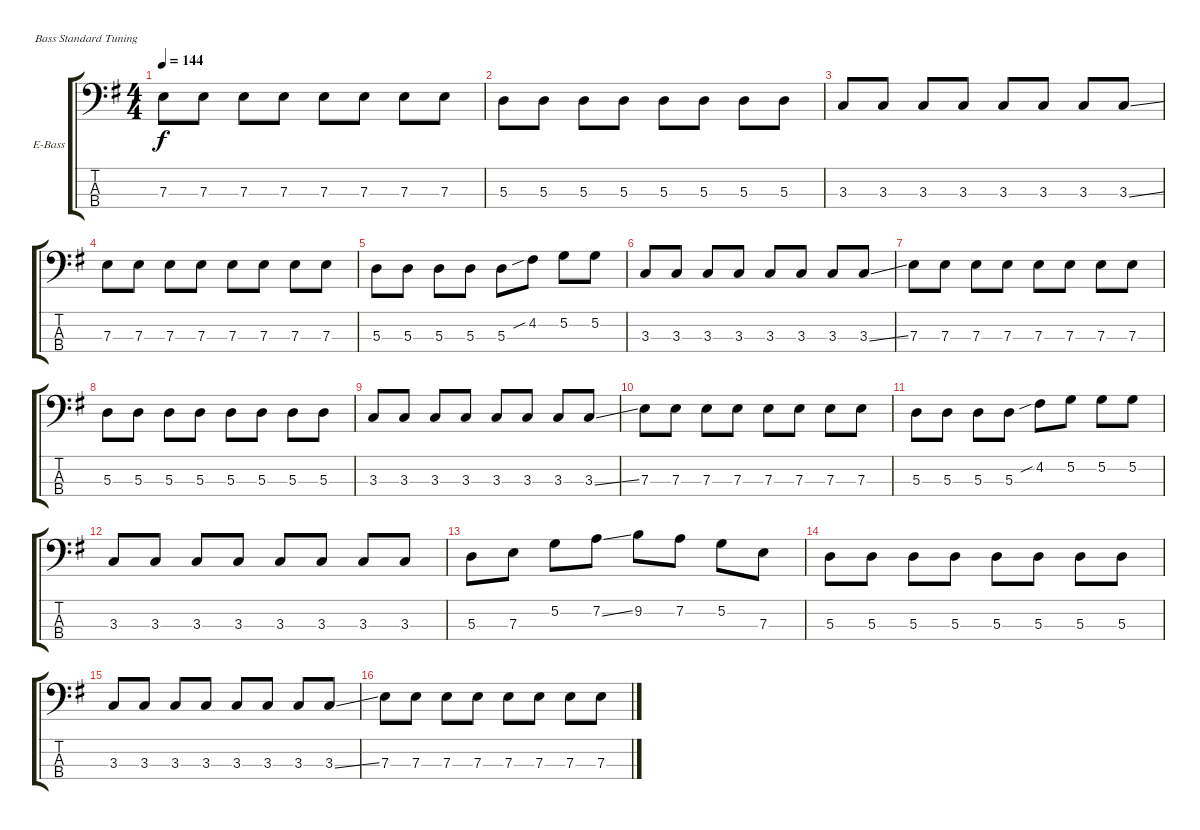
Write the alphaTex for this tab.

\bracketExtendMode groupsimilarinstruments
\firstSystemTrackNameOrientation horizontal
\otherSystemsTrackNameOrientation horizontal
\track ("Bass Guitar" "E-Bass") {instrument electricbassfinger}
\staff {score tabs}
\tuning (G2 D2 A1 E1)
\ts (4 4)
\tempo 144
\clef f4
\ks g
7.3.8{dy f} 7.3.8 7.3.8 7.3.8 7.3.8 7.3.8 7.3.8 7.3.8 |
5.3.8 5.3.8 5.3.8 5.3.8 5.3.8 5.3.8 5.3.8 5.3.8 |
3.3.8 3.3.8 3.3.8 3.3.8 3.3.8 3.3.8 3.3.8 3.3{ss}.8 |
7.3.8 7.3.8 7.3.8 7.3.8 7.3.8 7.3.8 7.3.8 7.3.8 |
5.3.8 5.3.8 5.3.8 5.3.8 5.3.8 4.2{sib}.8 5.2.8 5.2.8 |
3.3.8 3.3.8 3.3.8 3.3.8 3.3.8 3.3.8 3.3.8 3.3{ss}.8 |
7.3.8 7.3.8 7.3.8 7.3.8 7.3.8 7.3.8 7.3.8 7.3.8 |
5.3.8 5.3.8 5.3.8 5.3.8 5.3.8 5.3.8 5.3.8 5.3.8 |
3.3.8 3.3.8 3.3.8 3.3.8 3.3.8 3.3.8 3.3.8 3.3{ss}.8 |
7.3.8 7.3.8 7.3.8 7.3.8 7.3.8 7.3.8 7.3.8 7.3.8 |
5.3.8 5.3.8 5.3.8 5.3.8 4.2{sib}.8 5.2.8 5.2.8 5.2.8 |
3.3.8 3.3.8 3.3.8 3.3.8 3.3.8 3.3.8 3.3.8 3.3.8 |
5.3.8 7.3.8 5.2.8 7.2{ss}.8 9.2.8 7.2.8 5.2.8 7.3.8 |
5.3.8 5.3.8 5.3.8 5.3.8 5.3.8 5.3.8 5.3.8 5.3.8 |
3.3.8 3.3.8 3.3.8 3.3.8 3.3.8 3.3.8 3.3.8 3.3{ss}.8 |
7.3.8 7.3.8 7.3.8 7.3.8 7.3.8 7.3.8 7.3.8 7.3.8
